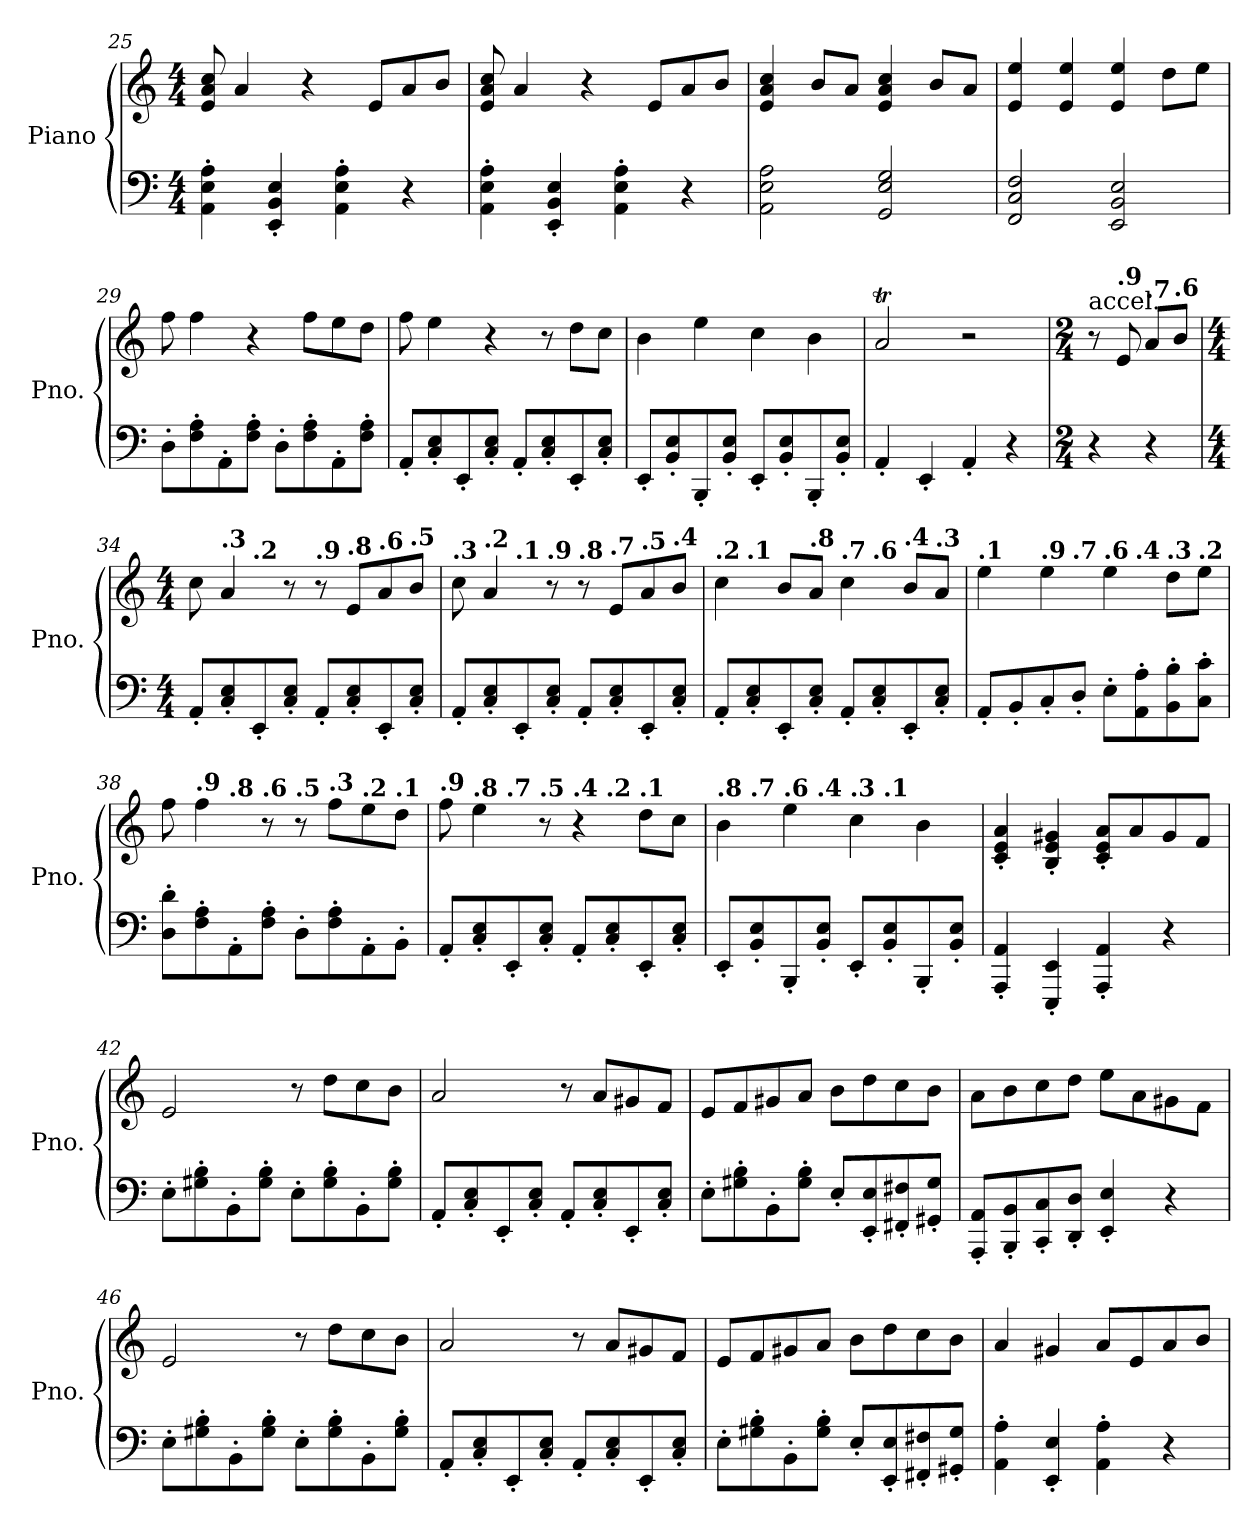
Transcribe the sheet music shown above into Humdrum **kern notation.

**kern	**kern
*part1	*part1
*staff2	*staff1
*I"Piano	*
*I'Pno.	*
*clefF4	*clefG2
*k[]	*k[]
*M4/4	*M4/4
=25	=25
4AA\' 4E\' 4A\'	8e/ 8a/ 8cc/
.	4a/
4EE/' 4BB/' 4E/'	.
.	4r
4AA\' 4E\' 4A\'	.
.	8e/L
4r	8a/
.	8b/J
=26	=26
4AA\' 4E\' 4A\'	8e/ 8a/ 8cc/
.	4a/
4EE/' 4BB/' 4E/'	.
.	4r
4AA\' 4E\' 4A\'	.
.	8e/L
4r	8a/
.	8b/J
=27	=27
2AA\ 2E\ 2A\	4e/ 4a/ 4cc/
.	8b/L
.	8a/J
2GG/ 2E/ 2G/	4e/ 4a/ 4cc/
.	8b/L
.	8a/J
!!LO:LB:g=z
=28	=28
2FF/ 2C/ 2F/	4e/ 4ee/
.	4e/ 4ee/
2EE/ 2BB/ 2E/	4e/ 4ee/
.	8dd\L
.	8ee\J
=29	=29
8D'\L	8ff\
8F\' 8A\'	4ff\
8AA'\	.
8F\' 8A\'J	4r
8D'\L	.
8F\' 8A\'	8ff\L
8AA'\	8ee\
8F\' 8A\'J	8dd\J
=30	=30
8AA'/L	8ff\
8C/' 8E/'	4ee\
8EE'/	.
8C/' 8E/'J	4r
8AA'/L	.
8C/' 8E/'	8r
8EE'/	8dd\L
8C/' 8E/'J	8cc\J
=31	=31
8EE'/L	4b\
8BB/' 8E/'	.
8BBB'/	4ee\
8BB/' 8E/'J	.
8EE'/L	4cc\
8BB/' 8E/'	.
8BBB'/	4b\
8BB/' 8E/'J	.
!!LO:LB:g=z
=32	=32
4AA'/	2aT/
4EE'/	.
4AA'/	2r
4r	.
=33	=33
*M2/4	*M2/4
*	*MM50
!	!LO:TX:a:t=accel.
4r	8r
*	*MM50
!	!LO:TX:a:B:t=.9
.	8e/
*	*MM51
!	!LO:TX:a:B:t=.7
4r	8a/L
*	*MM52
!	!LO:TX:a:B:t=.6
.	8b/J
=34	=34
*M4/4	*M4/4
*	*MM53
!	!LO:TX:a:B:t=.4
*	*^
8AA'/L	8cc\	4ryy
*	*MM54	*
!	!LO:TX:a:B:t=.3	!
8C/' 8E/'	4a/	.
*	*MM55	*
!	!	!LO:TX:a:B:t=.2
8EE'/	.	2.ryy
*	*MM56	*
8C/' 8E/'J	8r	.
*	*MM56	*
!	!LO:TX:a:B:t=.9	!
8AA'/L	8r	.
*	*MM57	*
!	!LO:TX:a:B:t=.8	!
8C/' 8E/'	8e/L	.
*	*MM58	*
!	!LO:TX:a:B:t=.6	!
8EE'/	8a/	.
*	*MM59	*
!	!LO:TX:a:B:t=.5	!
8C/' 8E/'J	8b/J	.
=35	=35	=35
*	*MM60	*
!	!LO:TX:a:B:t=.3	!
8AA'/L	8cc\	4ryy
*	*MM61	*
!	!LO:TX:a:B:t=.2	!
8C/' 8E/'	4a/	.
*	*MM62	*
!	!	!LO:TX:a:B:t=.1
8EE'/	.	2.ryy
*	*MM62	*
!	!LO:TX:a:B:t=.9	!
8C/' 8E/'J	8r	.
*	*MM63	*
!	!LO:TX:a:B:t=.8	!
8AA'/L	8r	.
*	*MM64	*
!	!LO:TX:a:B:t=.7	!
8C/' 8E/'	8e/L	.
*	*MM65	*
!	!LO:TX:a:B:t=.5	!
8EE'/	8a/	.
*	*MM66	*
!	!LO:TX:a:B:t=.4	!
8C/' 8E/'J	8b/J	.
*	*v	*v
!!LO:PB:g=z
=36	=36
*	*MM67
*	*^
!	!LO:TX:a:B:t=.2	!
*	*	*^
8AA'/L	4cc\	8ryy	2ryy
*	*MM68	*	*
!	!	!LO:TX:a:B:t=.1	!
8C/' 8E/'	.	2..ryy	.
*	*MM69	*	*
8EE'/	8b/L	.	.
*	*MM69	*	*
!	!LO:TX:a:B:t=.8	!	!
8C/' 8E/'J	8a/J	.	.
*	*MM70	*	*
!	!LO:TX:a:B:t=.7	!	!
8AA'/L	4cc\	.	8ryy
*	*MM71	*	*
!	!	!	!LO:TX:a:B:t=.6
8C/' 8E/'	.	.	4.ryy
*	*MM72	*	*
!	!LO:TX:a:B:t=.4	!	!
8EE'/	8b/L	.	.
*	*MM73	*	*
!	!LO:TX:a:B:t=.3	!	!
8C/' 8E/'J	8a/J	.	.
=37	=37	=37	=37
*	*MM74	*	*
!	!LO:TX:a:B:t=.1	!	!
8AA'/L	4ee\	4.ryy	2ryy
*	*MM75	*	*
8BB'/	.	.	.
*	*MM75	*	*
!	!LO:TX:a:B:t=.9	!	!
8C'/	4ee\	.	.
*	*MM76	*	*
!	!	!LO:TX:a:B:t=.7	!
8D'/J	.	2ryy	.
*	*MM77	*	*
!	!LO:TX:a:B:t=.6	!	!
8E'\L	4ee\	.	8ryy
*	*MM78	*	*
!	!	!	!LO:TX:a:B:t=.4
8AA\' 8A\'	.	.	4.ryy
*	*MM79	*	*
!	!LO:TX:a:B:t=.3	!	!
8BB\' 8B\'	8dd\L	.	.
*	*MM80	*	*
!	!LO:TX:a:B:t=.2	!	!
8C\' 8c\'J	8ee\J	8ryy	.
*	*v	*v	*v
=38	=38
*	*MM81
*	*^
8D\' 8d\'L	8ff\	4ryy
*	*MM81	*
!	!LO:TX:a:B:t=.9	!
8F\' 8A\'	4ff\	.
*	*MM82	*
!	!	!LO:TX:a:B:t=.8
8AA'\	.	2.ryy
*	*MM83	*
!	!LO:TX:a:B:t=.6	!
8F\' 8A\'J	8r	.
*	*MM84	*
!	!LO:TX:a:B:t=.5	!
8D'\L	8r	.
*	*MM85	*
!	!LO:TX:a:B:t=.3	!
8F\' 8A\'	8ff\L	.
*	*MM86	*
!	!LO:TX:a:B:t=.2	!
8AA'\	8ee\	.
*	*MM87	*
!	!LO:TX:a:B:t=.1	!
8BB'\J	8dd\J	.
*	*v	*v
!!LO:LB:g=z
=39	=39
*	*MM87
*	*^
!	!LO:TX:a:B:t=.9	!
*	*	*^
8AA'/L	8ff\	4ryy	2ryy
*	*MM88	*	*
!	!LO:TX:a:B:t=.8	!	!
8C/' 8E/'	4ee\	.	.
*	*MM89	*	*
!	!	!LO:TX:a:B:t=.7	!
8EE'/	.	2.ryy	.
*	*MM90	*	*
!	!LO:TX:a:B:t=.5	!	!
8C/' 8E/'J	8r	.	.
*	*MM91	*	*
!	!LO:TX:a:B:t=.4	!	!
8AA'/L	4r	.	8ryy
*	*MM92	*	*
!	!	!	!LO:TX:a:B:t=.2
8C/' 8E/'	.	.	4.ryy
*	*MM93	*	*
!	!LO:TX:a:B:t=.1	!	!
8EE'/	8dd\L	.	.
*	*MM94	*	*
8C/' 8E/'J	8cc\J	.	.
*	*v	*v	*v
=40	=40
*	*MM94
*	*^
*	*	*^
!	!LO:TX:a:B:t=.8	!	!
*	*	*	*^
8EE'/L	4b\	8ryy	4.ryy	2ryy
*	*MM95	*	*	*
!	!	!LO:TX:a:B:t=.7	!	!
8BB/' 8E/'	.	2..ryy	.	.
*	*MM96	*	*	*
!	!LO:TX:a:B:t=.6	!	!	!
8BBB'/	4ee\	.	.	.
*	*MM97	*	*	*
!	!	!	!LO:TX:a:B:t=.4	!
8BB/' 8E/'J	.	.	2ryy	.
*	*MM98	*	*	*
!	!LO:TX:a:B:t=.3	!	!	!
8EE'/L	4cc\	.	.	8ryy
*	*MM99	*	*	*
!	!	!	!	!LO:TX:a:B:t=.1
8BB/' 8E/'	.	.	.	4.ryy
*	*MM100	*	*	*
8BBB'/	4b\	.	.	.
8BB/' 8E/'J	.	.	8ryy	.
*	*v	*v	*v	*v
=41	=41
*	*MM160
4AAA/' 4AA/'	4c/' 4e/' 4a/'
4EEE/' 4EE/'	4B/' 4e/' 4g#X/'
4AAA/' 4AA/'	8c/' 8e/' 8a/'L
.	8a/
4r	8g#/
.	8f/J
=42	=42
8E'\L	2e/
8G#X\' 8B\'	.
8BB'\	.
8G#\' 8B\'J	.
8E'\L	8r
8G#\' 8B\'	8dd\L
8BB'\	8cc\
8G#\' 8B\'J	8b\J
!!LO:LB:g=z
=43	=43
8AA'/L	2a/
8C/' 8E/'	.
8EE'/	.
8C/' 8E/'J	.
8AA'/L	8r
8C/' 8E/'	8a/L
8EE'/	8g#X/
8C/' 8E/'J	8f/J
=44	=44
8E'\L	8e/L
8G#X\' 8B\'	8f/
8BB'\	8g#X/
8G#\' 8B\'J	8a/J
8E'/L	8b\L
8EE/' 8E/'	8dd\
8FF#X/' 8F#X/'	8cc\
8GG#X/' 8G#/'J	8b\J
=45	=45
8AAA/' 8AA/'L	8a\L
8BBB/' 8BB/'	8b\
8CC/' 8C/'	8cc\
8DD/' 8D/'J	8dd\J
4EE/' 4E/'	8ee\L
.	8a\
4r	8g#X\
.	8f\J
!!LO:LB:g=z
=46	=46
8E'\L	2e/
8G#X\' 8B\'	.
8BB'\	.
8G#\' 8B\'J	.
8E'\L	8r
8G#\' 8B\'	8dd\L
8BB'\	8cc\
8G#\' 8B\'J	8b\J
=47	=47
8AA'/L	2a/
8C/' 8E/'	.
8EE'/	.
8C/' 8E/'J	.
8AA'/L	8r
8C/' 8E/'	8a/L
8EE'/	8g#X/
8C/' 8E/'J	8f/J
=48	=48
8E'\L	8e/L
8G#X\' 8B\'	8f/
8BB'\	8g#X/
8G#\' 8B\'J	8a/J
8E'/L	8b\L
8EE/' 8E/'	8dd\
8FF#X/' 8F#X/'	8cc\
8GG#X/' 8G#/'J	8b\J
!!LO:LB:g=z
=49	=49
4AA\' 4A\'	4a/
4EE/' 4E/'	4g#X/
4AA\' 4A\'	8a/L
.	8e/
4r	8a/
.	8b/J
=	=
*-	*-
